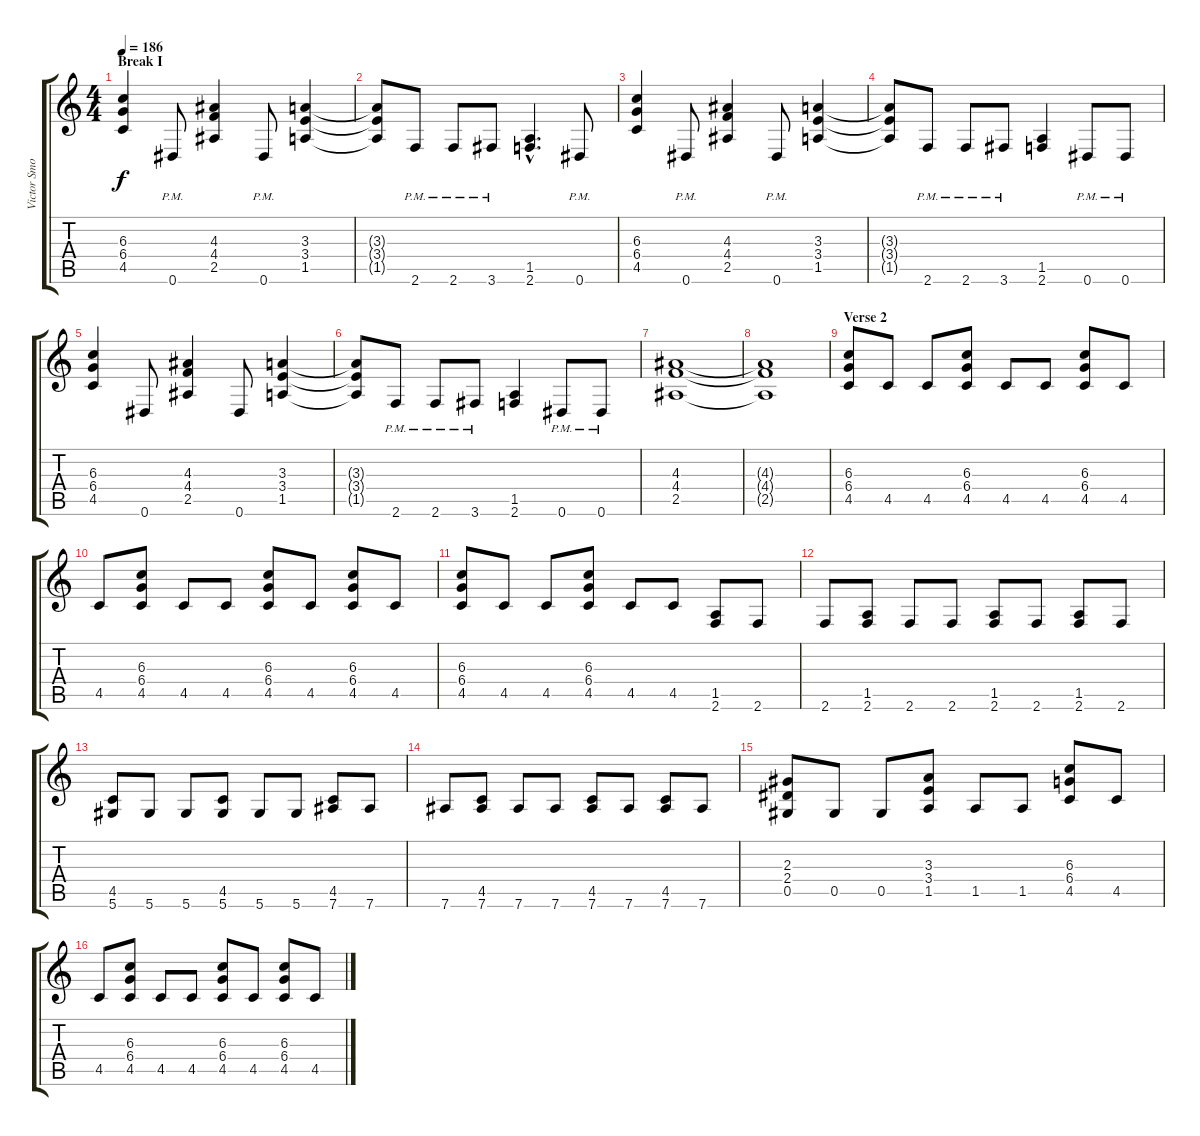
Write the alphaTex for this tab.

\track ("Victor Smolski" "Victor Smo") {instrument distortionguitar}
\staff {score tabs}
\tuning (Eb4 Bb3 Gb3 Db3 Ab2 Eb2) {hide}
\ts (4 4)
\section ("" "Break I")
\tempo 186
\clef g2
\ks c
(6.3 6.4 4.5).4{dy f} 0.6{pm}.8 (4.3 4.4 2.5).4 0.6{pm}.8 (3.3 3.4 1.5).4 |
(3.3{t} 3.4{t} 1.5{t}).8 2.6{pm}.8 2.6{pm}.8 3.6{pm}.8 (1.5{hac} 2.6{hac}).4{d} 0.6{pm}.8 |
(6.3 6.4 4.5).4 0.6{pm}.8 (4.3 4.4 2.5).4 0.6{pm}.8 (3.3 3.4 1.5).4 |
(3.3{t} 3.4{t} 1.5{t}).8 2.6{pm}.8 2.6{pm}.8 3.6{pm}.8 (1.5 2.6).4 0.6{pm}.8 0.6{pm}.8 |
(6.3 6.4 4.5).4 0.6.8 (4.3 4.4 2.5).4 0.6.8 (3.3 3.4 1.5).4 |
(3.3{t} 3.4{t} 1.5{t}).8 2.6{pm}.8 2.6{pm}.8 3.6{pm}.8 (1.5 2.6).4 0.6{pm}.8 0.6{pm}.8 |
(4.3 4.4 2.5).1 |
(4.3{t} 4.4{t} 2.5{t}).1 |
\section ("" "Verse 2")
(6.3 6.4 4.5).8 4.5.8 4.5.8 (6.3 6.4 4.5).8 4.5.8 4.5.8 (6.3 6.4 4.5).8 4.5.8 |
4.5.8 (6.3 6.4 4.5).8 4.5.8 4.5.8 (6.3 6.4 4.5).8 4.5.8 (6.3 6.4 4.5).8 4.5.8 |
(6.3 6.4 4.5).8 4.5.8 4.5.8 (6.3 6.4 4.5).8 4.5.8 4.5.8 (1.5 2.6).8 2.6.8 |
2.6.8 (1.5 2.6).8 2.6.8 2.6.8 (1.5 2.6).8 2.6.8 (1.5 2.6).8 2.6.8 |
(4.5 5.6).8 5.6.8 5.6.8 (4.5 5.6).8 5.6.8 5.6.8 (4.5 7.6).8 7.6.8 |
7.6.8 (4.5 7.6).8 7.6.8 7.6.8 (4.5 7.6).8 7.6.8 (4.5 7.6).8 7.6.8 |
(2.3 2.4 0.5).8 0.5.8 0.5.8 (3.3 3.4 1.5).8 1.5.8 1.5.8 (6.3 6.4 4.5).8 4.5.8 |
4.5.8 (6.3 6.4 4.5).8 4.5.8 4.5.8 (6.3 6.4 4.5).8 4.5.8 (6.3 6.4 4.5).8 4.5.8
